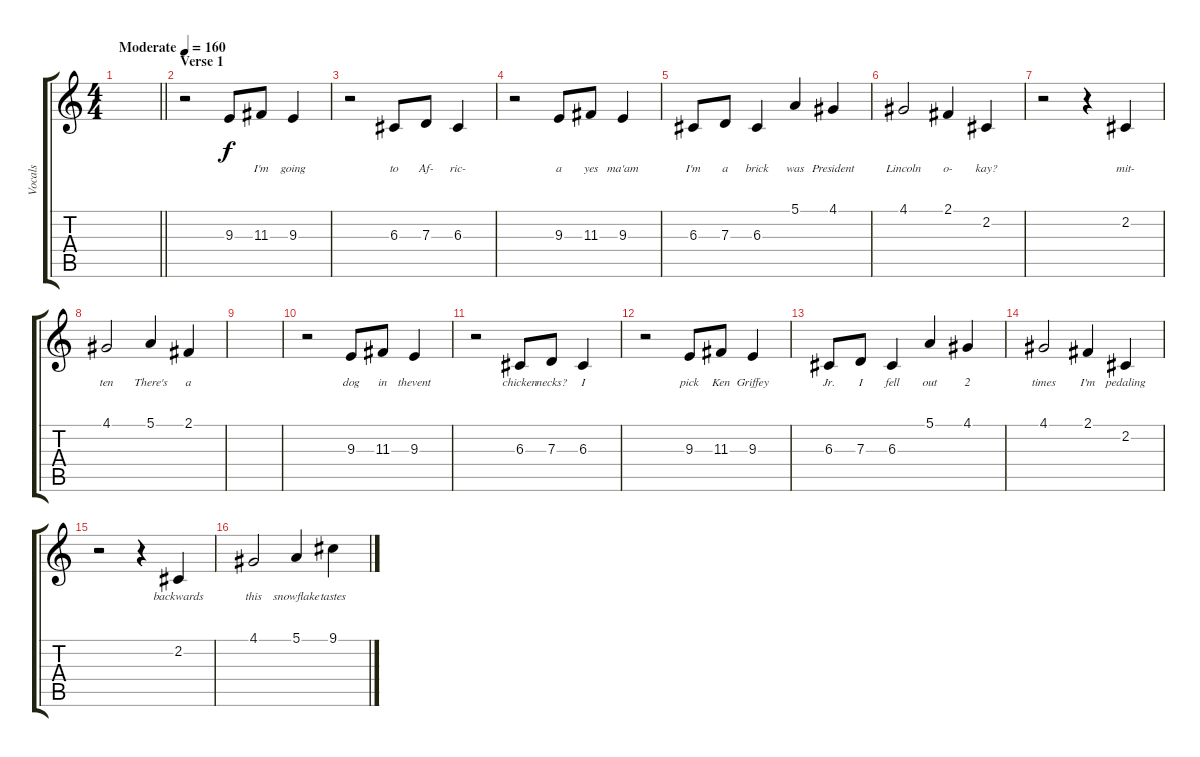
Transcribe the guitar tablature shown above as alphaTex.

\track ("Vocals" "Vocals") {instrument sopranosax}
\staff {score tabs}
\tuning (E4 B3 G3 D3 A2 E2) {hide}
\ts (4 4)
\tempo (160 "Moderate")
\clef g2
\barLineRight lightlight
\ks c
|
\section ("" "Verse 1")
r.2 9.3.8{lyrics (0 "") lyrics (1 "") lyrics (2 "") lyrics (3 "") lyrics (4 "")} 11.3.8{lyrics (0 "I'm") lyrics (1 "") lyrics (2 "") lyrics (3 "") lyrics (4 "")} 9.3.4{lyrics (0 "going") lyrics (1 "") lyrics (2 "") lyrics (3 "") lyrics (4 "")} |
r.2 6.3.8{lyrics (0 "to") lyrics (1 "") lyrics (2 "") lyrics (3 "") lyrics (4 "")} 7.3.8{lyrics (0 "Af-") lyrics (1 "") lyrics (2 "") lyrics (3 "") lyrics (4 "")} 6.3.4{lyrics (0 "ric-") lyrics (1 "") lyrics (2 "") lyrics (3 "") lyrics (4 "")} |
r.2 9.3.8{lyrics (0 "a") lyrics (1 "") lyrics (2 "") lyrics (3 "") lyrics (4 "")} 11.3.8{lyrics (0 "yes") lyrics (1 "") lyrics (2 "") lyrics (3 "") lyrics (4 "")} 9.3.4{lyrics (0 "ma'am") lyrics (1 "") lyrics (2 "") lyrics (3 "") lyrics (4 "")} |
6.3.8{lyrics (0 "I'm") lyrics (1 "") lyrics (2 "") lyrics (3 "") lyrics (4 "")} 7.3.8{lyrics (0 "a") lyrics (1 "") lyrics (2 "") lyrics (3 "") lyrics (4 "")} 6.3.4{lyrics (0 "brick") lyrics (1 "") lyrics (2 "") lyrics (3 "") lyrics (4 "")} 5.1.4{lyrics (0 "was") lyrics (1 "") lyrics (2 "") lyrics (3 "") lyrics (4 "")} 4.1.4{lyrics (0 "President") lyrics (1 "") lyrics (2 "") lyrics (3 "") lyrics (4 "")} |
4.1.2{lyrics (0 "Lincoln") lyrics (1 "") lyrics (2 "") lyrics (3 "") lyrics (4 "")} 2.1.4{lyrics (0 "o-") lyrics (1 "") lyrics (2 "") lyrics (3 "") lyrics (4 "")} 2.2.4{lyrics (0 "kay?") lyrics (1 "") lyrics (2 "") lyrics (3 "") lyrics (4 "")} |
r.2 r.4 2.2.4{lyrics (0 "mit-") lyrics (1 "") lyrics (2 "") lyrics (3 "") lyrics (4 "")} |
4.1.2{lyrics (0 "ten") lyrics (1 "") lyrics (2 "") lyrics (3 "") lyrics (4 "")} 5.1.4{lyrics (0 "There's") lyrics (1 "") lyrics (2 "") lyrics (3 "") lyrics (4 "")} 2.1.4{lyrics (0 "a") lyrics (1 "") lyrics (2 "") lyrics (3 "") lyrics (4 "")} |
|
r.2 9.3.8{lyrics (0 "dog") lyrics (1 "") lyrics (2 "") lyrics (3 "") lyrics (4 "")} 11.3.8{lyrics (0 "in") lyrics (1 "") lyrics (2 "") lyrics (3 "") lyrics (4 "")} 9.3.4{lyrics (0 "thevent") lyrics (1 "") lyrics (2 "") lyrics (3 "") lyrics (4 "")} |
r.2 6.3.8{lyrics (0 "chicken") lyrics (1 "") lyrics (2 "") lyrics (3 "") lyrics (4 "")} 7.3.8{lyrics (0 "necks?") lyrics (1 "") lyrics (2 "") lyrics (3 "") lyrics (4 "")} 6.3.4{lyrics (0 "I") lyrics (1 "") lyrics (2 "") lyrics (3 "") lyrics (4 "")} |
r.2 9.3.8{lyrics (0 "pick") lyrics (1 "") lyrics (2 "") lyrics (3 "") lyrics (4 "")} 11.3.8{lyrics (0 "Ken") lyrics (1 "") lyrics (2 "") lyrics (3 "") lyrics (4 "")} 9.3.4{lyrics (0 "Griffey") lyrics (1 "") lyrics (2 "") lyrics (3 "") lyrics (4 "")} |
6.3.8{lyrics (0 "Jr.") lyrics (1 "") lyrics (2 "") lyrics (3 "") lyrics (4 "")} 7.3.8{lyrics (0 "I") lyrics (1 "") lyrics (2 "") lyrics (3 "") lyrics (4 "")} 6.3.4{lyrics (0 "fell") lyrics (1 "") lyrics (2 "") lyrics (3 "") lyrics (4 "")} 5.1.4{lyrics (0 "out") lyrics (1 "") lyrics (2 "") lyrics (3 "") lyrics (4 "")} 4.1.4{lyrics (0 "2") lyrics (1 "") lyrics (2 "") lyrics (3 "") lyrics (4 "")} |
4.1.2{lyrics (0 "times") lyrics (1 "") lyrics (2 "") lyrics (3 "") lyrics (4 "")} 2.1.4{lyrics (0 "I'm") lyrics (1 "") lyrics (2 "") lyrics (3 "") lyrics (4 "")} 2.2.4{lyrics (0 "pedaling") lyrics (1 "") lyrics (2 "") lyrics (3 "") lyrics (4 "")} |
r.2 r.4 2.2.4{lyrics (0 "backwards") lyrics (1 "") lyrics (2 "") lyrics (3 "") lyrics (4 "")} |
4.1.2{lyrics (0 "this") lyrics (1 "") lyrics (2 "") lyrics (3 "") lyrics (4 "")} 5.1.4{lyrics (0 "snowflake") lyrics (1 "") lyrics (2 "") lyrics (3 "") lyrics (4 "")} 9.1.4{lyrics (0 "tastes") lyrics (1 "") lyrics (2 "") lyrics (3 "") lyrics (4 "")}
